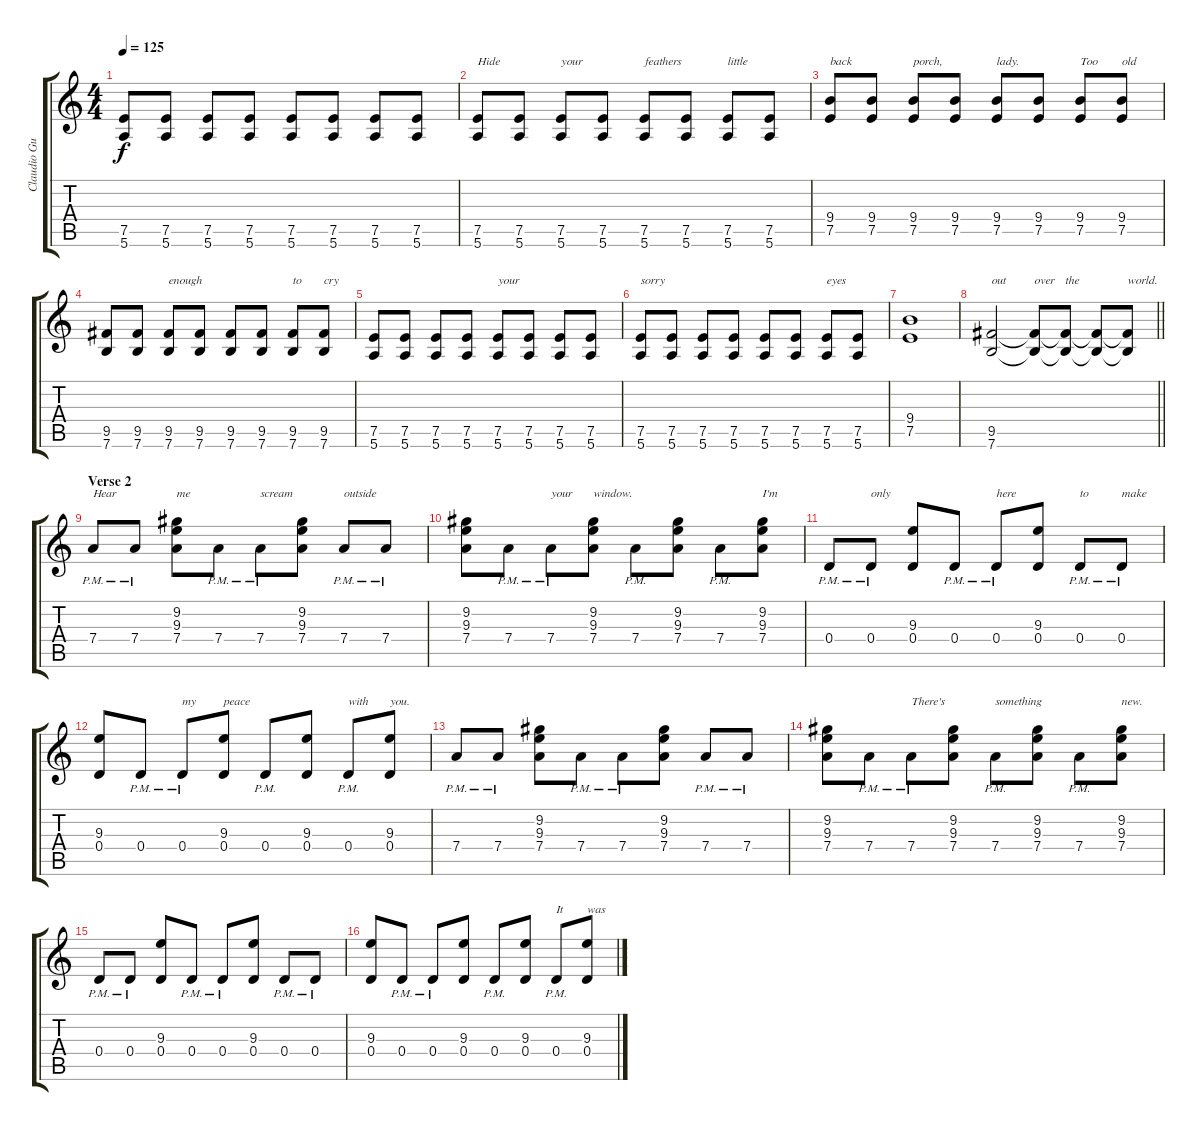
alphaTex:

\track ("Claudio Guitar" "Claudio Gu") {instrument overdrivenguitar}
\staff {score tabs}
\tuning (E4 B3 G3 D3 A2 E2) {hide}
\ts (4 4)
\tempo 125
\clef g2
\ks c
(7.5 5.6).8{dy f} (7.5 5.6).8 (7.5 5.6).8 (7.5 5.6).8 (7.5 5.6).8 (7.5 5.6).8 (7.5 5.6).8 (7.5 5.6).8 |
(7.5 5.6).8{txt "Hide"} (7.5 5.6).8 (7.5 5.6).8{txt "your"} (7.5 5.6).8 (7.5 5.6).8{txt "feathers"} (7.5 5.6).8 (7.5 5.6).8{txt "little"} (7.5 5.6).8 |
(9.4 7.5).8{txt "back"} (9.4 7.5).8 (9.4 7.5).8{txt "porch,"} (9.4 7.5).8 (9.4 7.5).8{txt "lady."} (9.4 7.5).8 (9.4 7.5).8{txt "Too"} (9.4 7.5).8{txt "old"} |
(9.5 7.6).8 (9.5 7.6).8 (9.5 7.6).8{txt "enough"} (9.5 7.6).8 (9.5 7.6).8 (9.5 7.6).8 (9.5 7.6).8{txt "to"} (9.5 7.6).8{txt "cry"} |
(7.5 5.6).8 (7.5 5.6).8 (7.5 5.6).8 (7.5 5.6).8 (7.5 5.6).8{txt "your"} (7.5 5.6).8 (7.5 5.6).8 (7.5 5.6).8 |
(7.5 5.6).8{txt "sorry"} (7.5 5.6).8 (7.5 5.6).8 (7.5 5.6).8 (7.5 5.6).8 (7.5 5.6).8 (7.5 5.6).8{txt "eyes"} (7.5 5.6).8 |
(9.4 7.5).1 |
\barLineRight lightlight
(9.5 7.6).2{txt "out"} (9.5{t} 7.6{t}).8{txt "over"} (9.5{t} 7.6{t}).8{txt "the"} (9.5{t} 7.6{t}).8 (9.5{t} 7.6{t}).8{txt "world."} |
\section ("" "Verse 2")
7.4{pm}.8{txt "Hear"} 7.4{pm}.8 (9.2 9.3 7.4).8{txt "me"} 7.4{pm}.8 7.4{pm}.8{txt "scream"} (9.2 9.3 7.4).8 7.4{pm}.8{txt "outside"} 7.4{pm}.8 |
(9.2 9.3 7.4).8 7.4{pm}.8 7.4{pm}.8{txt "your"} (9.2 9.3 7.4).8{txt "window."} 7.4{pm}.8 (9.2 9.3 7.4).8 7.4{pm}.8 (9.2 9.3 7.4).8{txt "I'm"} |
0.4{pm}.8 0.4{pm}.8{txt "only"} (9.3 0.4).8 0.4{pm}.8 0.4{pm}.8{txt "here"} (9.3 0.4).8 0.4{pm}.8{txt "to"} 0.4{pm}.8{txt "make"} |
(9.3 0.4).8 0.4{pm}.8 0.4{pm}.8{txt "my"} (9.3 0.4).8{txt "peace"} 0.4{pm}.8 (9.3 0.4).8 0.4{pm}.8{txt "with"} (9.3 0.4).8{txt "you."} |
7.4{pm}.8 7.4{pm}.8 (9.2 9.3 7.4).8 7.4{pm}.8 7.4{pm}.8 (9.2 9.3 7.4).8 7.4{pm}.8 7.4{pm}.8 |
(9.2 9.3 7.4).8 7.4{pm}.8 7.4{pm}.8{txt "There's"} (9.2 9.3 7.4).8 7.4{pm}.8{txt "something"} (9.2 9.3 7.4).8 7.4{pm}.8 (9.2 9.3 7.4).8{txt "new."} |
0.4{pm}.8 0.4{pm}.8 (9.3 0.4).8 0.4{pm}.8 0.4{pm}.8 (9.3 0.4).8 0.4{pm}.8 0.4{pm}.8 |
(9.3 0.4).8 0.4{pm}.8 0.4{pm}.8 (9.3 0.4).8 0.4{pm}.8 (9.3 0.4).8 0.4{pm}.8{txt "It"} (9.3 0.4).8{txt "was"}
